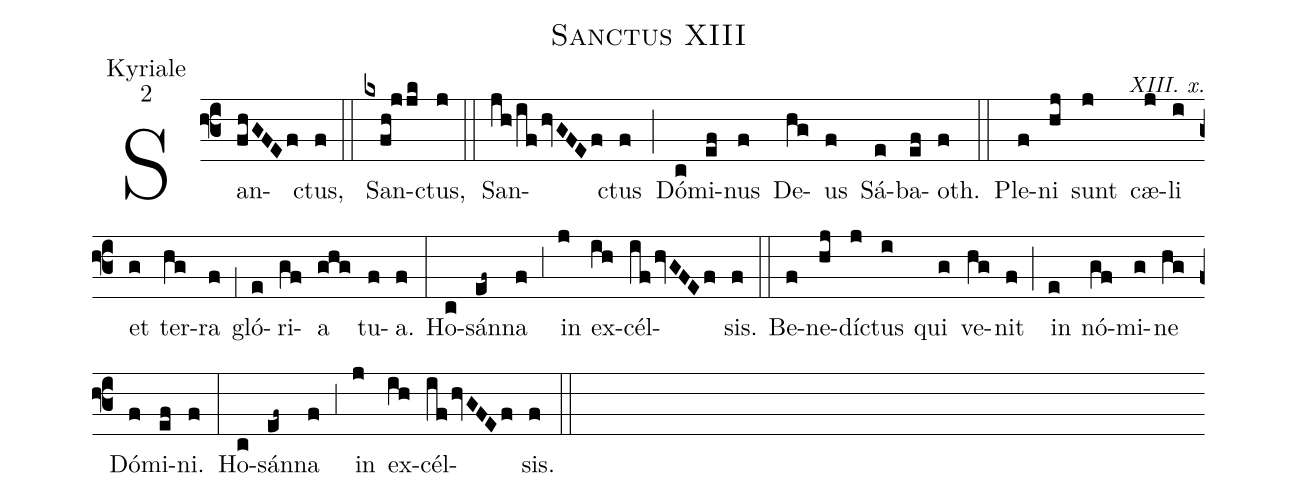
name:Sanctus XIII;
office-part:Kyriale;
mode:2;
commentary:XIII. x.;
%%
(f3) San(fhGFEf)ctus,(f) (::) San(kxfh!jjk)ctus,(j) (::) San(jh/ifhvGFEf)ctus(f) (;) Dó(c)mi(ef)nus(f) De(hg)us(f) Sá(e)ba(ef)oth.(f) (::) Ple(f)ni(hj) sunt(j) cæ(j)li(i) et(g) ter(hg)ra(f) (,1) gló(e)ri(gf)a(ghg) tu(f)a.(f) (:) Ho(c)sán(ef~)na(f) (,3) in(j) ex(ih)cél(if/hvGFEf)sis.(f) (::) Be(f)ne(hj)díc(j)tus(i) qui(g) ve(hg)nit(f) (;) in(e) nó(gf)mi(g)ne(hg) Dó(f)mi(ef)ni.(f) (:) Ho(c)sán(ef~)na(f) (,3) in(j) ex(ih)cél(ifhvGFEf)sis.(f) (::)
